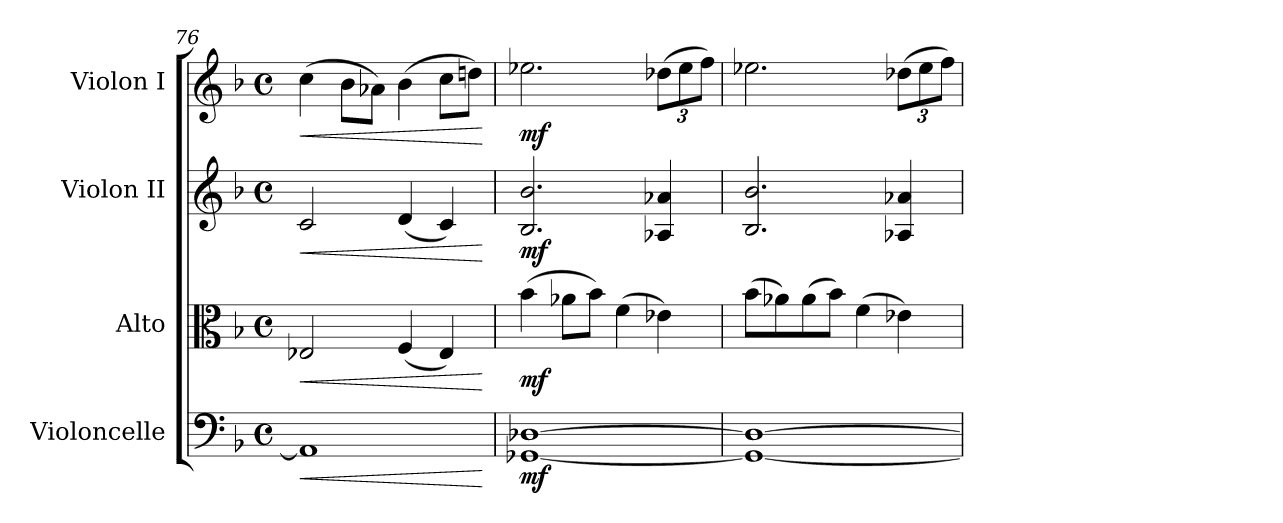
**kern	**dynam	**kern	**dynam	**kern	**dynam	**kern	**dynam
*part4	*part4	*part3	*part3	*part2	*part2	*part1	*part1
*staff4	*staff4	*staff3	*staff3	*staff2	*staff2	*staff1	*staff1
*I"Violoncelle	*	*I"Alto	*	*I"Violon II	*	*I"Violon I	*
*I'Vc	*	*	*	*I'Vln	*	*I'Vln	*
*clefF4	*	*clefC3	*	*clefG2	*	*clefG2	*
*k[b-]	*	*k[b-]	*	*k[b-]	*	*k[b-]	*
*M4/4	*	*M4/4	*	*M4/4	*	*M4/4	*
*met(c)	*	*met(c)	*	*met(c)	*	*met(c)	*
=76	=76	=76	=76	=76	=76	=76	=76
!	!LO:HP:b	!	!LO:HP:b	!	!LO:HP:b	!	!LO:HP:b
1AA-]	<	2E-X/	<	2c/	<	(>4cc\	<
.	.	.	.	.	.	8b-\L	.
.	.	.	.	.	.	8a-X\J)	.
.	.	(<4F/	.	(<4d/	.	(>4b-\	.
.	.	4E-/)	.	4c/)	.	8cc\L	.
.	.	.	.	.	.	8ddni\J)	.
.	[	.	[	.	[	.	[
=77	=77	=77	=77	=77	=77	=77	=77
!	!LO:DY:b	!	!LO:DY:b	!	!LO:DY:b	!	!LO:DY:b
[1GG-X [1D-X	mf	(>4b-\	mf	2.B-/ 2.b-/	mf	2.ee-X\	mf
.	.	8a-X\L	.	.	.	.	.
.	.	8b-\J)	.	.	.	.	.
.	.	(>4f\	.	.	.	.	.
*	*	*	*	*	*	*Xbrackettup	*
.	.	4e-X\)	.	4A-X/ 4a-X/	.	(>12dd-X\L	.
.	.	.	.	.	.	12ee-\	.
.	.	.	.	.	.	12ff\J)	.
=78	=78	=78	=78	=78	=78	=78	=78
1GG-_ 1D-_	.	(>8b-\L	.	2.B-/ 2.b-/	.	2.ee-X\	.
.	.	8a-X\)	.	.	.	.	.
.	.	(>8a-\	.	.	.	.	.
.	.	8b-\J)	.	.	.	.	.
.	.	(>4f\	.	.	.	.	.
.	.	4e-X\)	.	4A-X/ 4a-X/	.	(>12dd-X\L	.
.	.	.	.	.	.	12ee-\	.
.	.	.	.	.	.	12ff\J)	.
=	=	=	=	=	=	=	=
*-	*-	*-	*-	*-	*-	*-	*-
